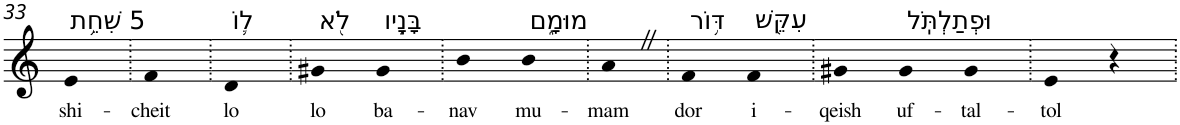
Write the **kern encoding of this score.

**kern	**text
*part1	*part1
*staff1	*staff1
*I"Piano	*
*I'Pno	*
!!LO:PB:g=z
*clefG2	*
*k[]	*
=33	=33
!LO:TX:a:t=5 שִׁחֵ֥ת	!
!	!LO:LY:b
4e	shi-
=34.	=34.
!	!LO:LY:b
4f	-cheit
=35.	=35.
!LO:TX:a:t=ל֛וֹ	!
!	!LO:LY:b
4d	lo
=36.	=36.
!LO:TX:a:t=לֹ֖א	!
!	!LO:LY:b
4g#X	lo
!LO:TX:a:t=בָּנָ֣יו	!
!	!LO:LY:b
4g#	ba-
=37.	=37.
!	!LO:LY:b
4b	-nav
!LO:TX:a:t=מוּמָ֑ם	!
!	!LO:LY:b
4b	mu-
=38.	=38.
!	!LO:LY:b
4aZ	-mam
=39.	=39.
!LO:TX:a:t=דּ֥וֹר	!
!	!LO:LY:b
4f	dor
!LO:TX:a:t=עִקֵּ֖שׁ	!
!	!LO:LY:b
4f	i-
=40.	=40.
!	!LO:LY:b
4g#X	-qeish
!LO:TX:a:t=וּפְתַלְתֹּֽל	!
!	!LO:LY:b
4g#	uf-
!	!LO:LY:b
4g#	-tal-
=41.	=41.
!	!LO:LY:b
4e	-tol
4r	.
=.	=.
*-	*-
